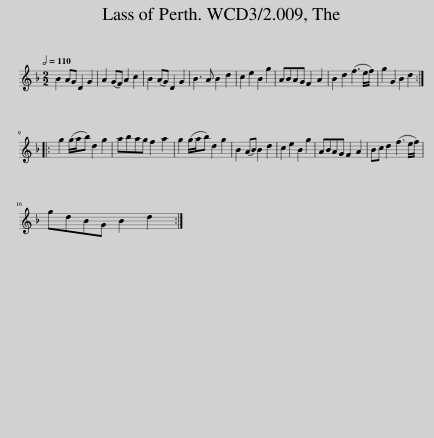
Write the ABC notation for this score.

X:1
L:1/8
Q:1/2=110
M:2/2
I:linebreak $
K:F
V:1 treble
V:1
 B2 AG D2 G2 | A2 (GF) A2 c2 | B2 (AG) D2 G2 | B3 A B2 d2 | c2 e2 B2 g2 | %5
 ABAG F2 A2 | B2 d2 (f3 e/f/) | g2 G2 B2 d2 ::$ g2 (g/a/b) d2 g2 | abag f2 a2 | %10
 g2 (g/a/b) d2 g2 | B2 (AB) B2 d2 | c2 e2 B2 g2 | ABAG F2 A2 | Bc d2 (f3 e/f/) |$ %15
 gdBG B2 d2 :| %16
